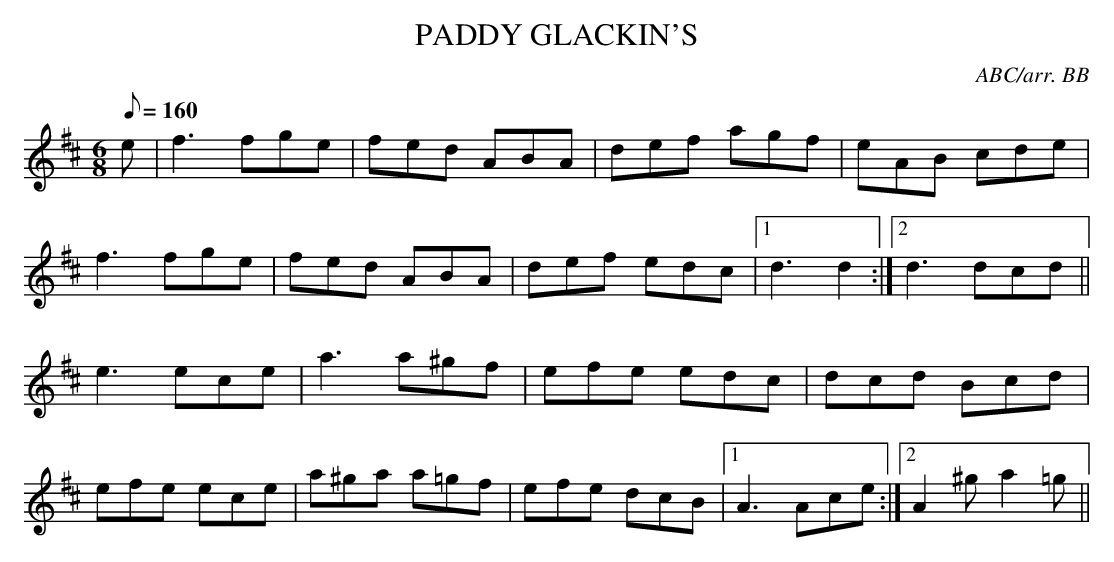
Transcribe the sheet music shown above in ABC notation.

X:1
T:PADDY GLACKIN'S
C:ABC/arr. BB
L:1/8
M:6/8
Q:160
K:D
e|f3 fge|fed ABA|def agf|eAB cde|
f3 fge|fed ABA|def edc|1 d3 d2 :|2 d3 dcd||
e3 ece|a3 a^gf|efe edc|dcd Bcd|
efe ece|a^ga a=gf|efe dcB|1 A3 Ace :|\
[2 A2^g a2=g||
